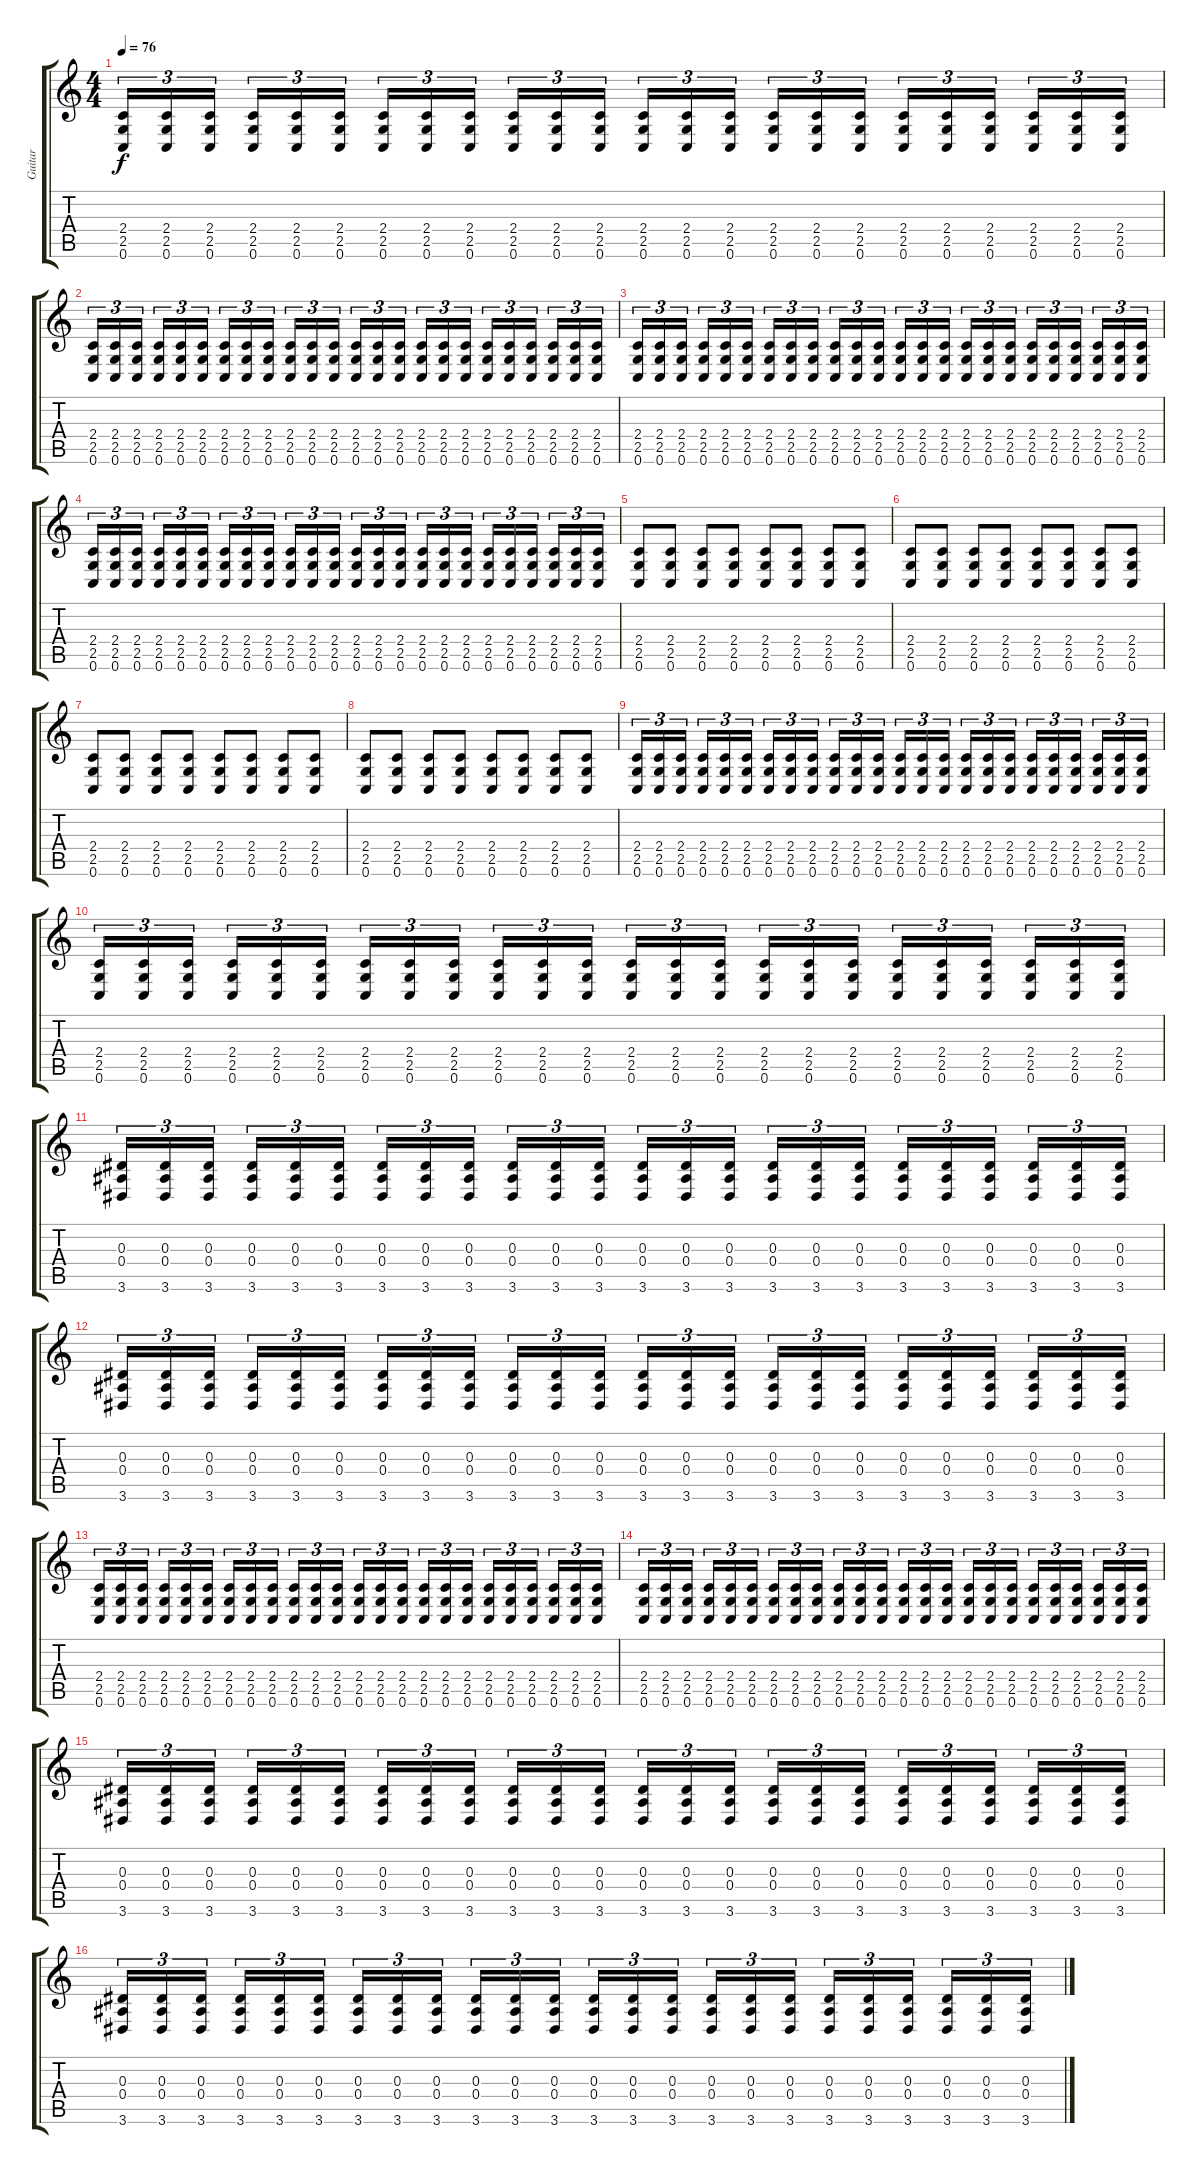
\track ("Guitar" "Guitar") {instrument distortionguitar}
\staff {score tabs}
\tuning (C4 G3 Eb3 Bb2 F2 C2) {hide}
\ts (4 4)
\tempo 76
\clef g2
\ks c
(2.4 2.5 0.6).16{tu (3 2) dy f} (2.4 2.5 0.6).16{tu (3 2)} (2.4 2.5 0.6).16{tu (3 2) beam splitsecondary} (2.4 2.5 0.6).16{tu (3 2)} (2.4 2.5 0.6).16{tu (3 2)} (2.4 2.5 0.6).16{tu (3 2)} (2.4 2.5 0.6).16{tu (3 2)} (2.4 2.5 0.6).16{tu (3 2)} (2.4 2.5 0.6).16{tu (3 2) beam splitsecondary} (2.4 2.5 0.6).16{tu (3 2)} (2.4 2.5 0.6).16{tu (3 2)} (2.4 2.5 0.6).16{tu (3 2)} (2.4 2.5 0.6).16{tu (3 2)} (2.4 2.5 0.6).16{tu (3 2)} (2.4 2.5 0.6).16{tu (3 2) beam splitsecondary} (2.4 2.5 0.6).16{tu (3 2)} (2.4 2.5 0.6).16{tu (3 2)} (2.4 2.5 0.6).16{tu (3 2)} (2.4 2.5 0.6).16{tu (3 2)} (2.4 2.5 0.6).16{tu (3 2)} (2.4 2.5 0.6).16{tu (3 2) beam splitsecondary} (2.4 2.5 0.6).16{tu (3 2)} (2.4 2.5 0.6).16{tu (3 2)} (2.4 2.5 0.6).16{tu (3 2)} |
(2.4 2.5 0.6).16{tu (3 2)} (2.4 2.5 0.6).16{tu (3 2)} (2.4 2.5 0.6).16{tu (3 2) beam splitsecondary} (2.4 2.5 0.6).16{tu (3 2)} (2.4 2.5 0.6).16{tu (3 2)} (2.4 2.5 0.6).16{tu (3 2)} (2.4 2.5 0.6).16{tu (3 2)} (2.4 2.5 0.6).16{tu (3 2)} (2.4 2.5 0.6).16{tu (3 2) beam splitsecondary} (2.4 2.5 0.6).16{tu (3 2)} (2.4 2.5 0.6).16{tu (3 2)} (2.4 2.5 0.6).16{tu (3 2)} (2.4 2.5 0.6).16{tu (3 2)} (2.4 2.5 0.6).16{tu (3 2)} (2.4 2.5 0.6).16{tu (3 2) beam splitsecondary} (2.4 2.5 0.6).16{tu (3 2)} (2.4 2.5 0.6).16{tu (3 2)} (2.4 2.5 0.6).16{tu (3 2)} (2.4 2.5 0.6).16{tu (3 2)} (2.4 2.5 0.6).16{tu (3 2)} (2.4 2.5 0.6).16{tu (3 2) beam splitsecondary} (2.4 2.5 0.6).16{tu (3 2)} (2.4 2.5 0.6).16{tu (3 2)} (2.4 2.5 0.6).16{tu (3 2)} |
(2.4 2.5 0.6).16{tu (3 2)} (2.4 2.5 0.6).16{tu (3 2)} (2.4 2.5 0.6).16{tu (3 2) beam splitsecondary} (2.4 2.5 0.6).16{tu (3 2)} (2.4 2.5 0.6).16{tu (3 2)} (2.4 2.5 0.6).16{tu (3 2)} (2.4 2.5 0.6).16{tu (3 2)} (2.4 2.5 0.6).16{tu (3 2)} (2.4 2.5 0.6).16{tu (3 2) beam splitsecondary} (2.4 2.5 0.6).16{tu (3 2)} (2.4 2.5 0.6).16{tu (3 2)} (2.4 2.5 0.6).16{tu (3 2)} (2.4 2.5 0.6).16{tu (3 2)} (2.4 2.5 0.6).16{tu (3 2)} (2.4 2.5 0.6).16{tu (3 2) beam splitsecondary} (2.4 2.5 0.6).16{tu (3 2)} (2.4 2.5 0.6).16{tu (3 2)} (2.4 2.5 0.6).16{tu (3 2)} (2.4 2.5 0.6).16{tu (3 2)} (2.4 2.5 0.6).16{tu (3 2)} (2.4 2.5 0.6).16{tu (3 2) beam splitsecondary} (2.4 2.5 0.6).16{tu (3 2)} (2.4 2.5 0.6).16{tu (3 2)} (2.4 2.5 0.6).16{tu (3 2)} |
(2.4 2.5 0.6).16{tu (3 2)} (2.4 2.5 0.6).16{tu (3 2)} (2.4 2.5 0.6).16{tu (3 2) beam splitsecondary} (2.4 2.5 0.6).16{tu (3 2)} (2.4 2.5 0.6).16{tu (3 2)} (2.4 2.5 0.6).16{tu (3 2)} (2.4 2.5 0.6).16{tu (3 2)} (2.4 2.5 0.6).16{tu (3 2)} (2.4 2.5 0.6).16{tu (3 2) beam splitsecondary} (2.4 2.5 0.6).16{tu (3 2)} (2.4 2.5 0.6).16{tu (3 2)} (2.4 2.5 0.6).16{tu (3 2)} (2.4 2.5 0.6).16{tu (3 2)} (2.4 2.5 0.6).16{tu (3 2)} (2.4 2.5 0.6).16{tu (3 2) beam splitsecondary} (2.4 2.5 0.6).16{tu (3 2)} (2.4 2.5 0.6).16{tu (3 2)} (2.4 2.5 0.6).16{tu (3 2)} (2.4 2.5 0.6).16{tu (3 2)} (2.4 2.5 0.6).16{tu (3 2)} (2.4 2.5 0.6).16{tu (3 2) beam splitsecondary} (2.4 2.5 0.6).16{tu (3 2)} (2.4 2.5 0.6).16{tu (3 2)} (2.4 2.5 0.6).16{tu (3 2)} |
(2.4 2.5 0.6).8 (2.4 2.5 0.6).8 (2.4 2.5 0.6).8 (2.4 2.5 0.6).8 (2.4 2.5 0.6).8 (2.4 2.5 0.6).8 (2.4 2.5 0.6).8 (2.4 2.5 0.6).8 |
(2.4 2.5 0.6).8 (2.4 2.5 0.6).8 (2.4 2.5 0.6).8 (2.4 2.5 0.6).8 (2.4 2.5 0.6).8 (2.4 2.5 0.6).8 (2.4 2.5 0.6).8 (2.4 2.5 0.6).8 |
(2.4 2.5 0.6).8 (2.4 2.5 0.6).8 (2.4 2.5 0.6).8 (2.4 2.5 0.6).8 (2.4 2.5 0.6).8 (2.4 2.5 0.6).8 (2.4 2.5 0.6).8 (2.4 2.5 0.6).8 |
(2.4 2.5 0.6).8 (2.4 2.5 0.6).8 (2.4 2.5 0.6).8 (2.4 2.5 0.6).8 (2.4 2.5 0.6).8 (2.4 2.5 0.6).8 (2.4 2.5 0.6).8 (2.4 2.5 0.6).8 |
(2.4 2.5 0.6).16{tu (3 2)} (2.4 2.5 0.6).16{tu (3 2)} (2.4 2.5 0.6).16{tu (3 2) beam splitsecondary} (2.4 2.5 0.6).16{tu (3 2)} (2.4 2.5 0.6).16{tu (3 2)} (2.4 2.5 0.6).16{tu (3 2)} (2.4 2.5 0.6).16{tu (3 2)} (2.4 2.5 0.6).16{tu (3 2)} (2.4 2.5 0.6).16{tu (3 2) beam splitsecondary} (2.4 2.5 0.6).16{tu (3 2)} (2.4 2.5 0.6).16{tu (3 2)} (2.4 2.5 0.6).16{tu (3 2)} (2.4 2.5 0.6).16{tu (3 2)} (2.4 2.5 0.6).16{tu (3 2)} (2.4 2.5 0.6).16{tu (3 2) beam splitsecondary} (2.4 2.5 0.6).16{tu (3 2)} (2.4 2.5 0.6).16{tu (3 2)} (2.4 2.5 0.6).16{tu (3 2)} (2.4 2.5 0.6).16{tu (3 2)} (2.4 2.5 0.6).16{tu (3 2)} (2.4 2.5 0.6).16{tu (3 2) beam splitsecondary} (2.4 2.5 0.6).16{tu (3 2)} (2.4 2.5 0.6).16{tu (3 2)} (2.4 2.5 0.6).16{tu (3 2)} |
(2.4 2.5 0.6).16{tu (3 2)} (2.4 2.5 0.6).16{tu (3 2)} (2.4 2.5 0.6).16{tu (3 2) beam splitsecondary} (2.4 2.5 0.6).16{tu (3 2)} (2.4 2.5 0.6).16{tu (3 2)} (2.4 2.5 0.6).16{tu (3 2)} (2.4 2.5 0.6).16{tu (3 2)} (2.4 2.5 0.6).16{tu (3 2)} (2.4 2.5 0.6).16{tu (3 2) beam splitsecondary} (2.4 2.5 0.6).16{tu (3 2)} (2.4 2.5 0.6).16{tu (3 2)} (2.4 2.5 0.6).16{tu (3 2)} (2.4 2.5 0.6).16{tu (3 2)} (2.4 2.5 0.6).16{tu (3 2)} (2.4 2.5 0.6).16{tu (3 2) beam splitsecondary} (2.4 2.5 0.6).16{tu (3 2)} (2.4 2.5 0.6).16{tu (3 2)} (2.4 2.5 0.6).16{tu (3 2)} (2.4 2.5 0.6).16{tu (3 2)} (2.4 2.5 0.6).16{tu (3 2)} (2.4 2.5 0.6).16{tu (3 2) beam splitsecondary} (2.4 2.5 0.6).16{tu (3 2)} (2.4 2.5 0.6).16{tu (3 2)} (2.4 2.5 0.6).16{tu (3 2)} |
(0.3 0.4 3.6).16{tu (3 2)} (0.3 0.4 3.6).16{tu (3 2)} (0.3 0.4 3.6).16{tu (3 2) beam splitsecondary} (0.3 0.4 3.6).16{tu (3 2)} (0.3 0.4 3.6).16{tu (3 2)} (0.3 0.4 3.6).16{tu (3 2)} (0.3 0.4 3.6).16{tu (3 2)} (0.3 0.4 3.6).16{tu (3 2)} (0.3 0.4 3.6).16{tu (3 2) beam splitsecondary} (0.3 0.4 3.6).16{tu (3 2)} (0.3 0.4 3.6).16{tu (3 2)} (0.3 0.4 3.6).16{tu (3 2)} (0.3 0.4 3.6).16{tu (3 2)} (0.3 0.4 3.6).16{tu (3 2)} (0.3 0.4 3.6).16{tu (3 2) beam splitsecondary} (0.3 0.4 3.6).16{tu (3 2)} (0.3 0.4 3.6).16{tu (3 2)} (0.3 0.4 3.6).16{tu (3 2)} (0.3 0.4 3.6).16{tu (3 2)} (0.3 0.4 3.6).16{tu (3 2)} (0.3 0.4 3.6).16{tu (3 2) beam splitsecondary} (0.3 0.4 3.6).16{tu (3 2)} (0.3 0.4 3.6).16{tu (3 2)} (0.3 0.4 3.6).16{tu (3 2)} |
(0.3 0.4 3.6).16{tu (3 2)} (0.3 0.4 3.6).16{tu (3 2)} (0.3 0.4 3.6).16{tu (3 2) beam splitsecondary} (0.3 0.4 3.6).16{tu (3 2)} (0.3 0.4 3.6).16{tu (3 2)} (0.3 0.4 3.6).16{tu (3 2)} (0.3 0.4 3.6).16{tu (3 2)} (0.3 0.4 3.6).16{tu (3 2)} (0.3 0.4 3.6).16{tu (3 2) beam splitsecondary} (0.3 0.4 3.6).16{tu (3 2)} (0.3 0.4 3.6).16{tu (3 2)} (0.3 0.4 3.6).16{tu (3 2)} (0.3 0.4 3.6).16{tu (3 2)} (0.3 0.4 3.6).16{tu (3 2)} (0.3 0.4 3.6).16{tu (3 2) beam splitsecondary} (0.3 0.4 3.6).16{tu (3 2)} (0.3 0.4 3.6).16{tu (3 2)} (0.3 0.4 3.6).16{tu (3 2)} (0.3 0.4 3.6).16{tu (3 2)} (0.3 0.4 3.6).16{tu (3 2)} (0.3 0.4 3.6).16{tu (3 2) beam splitsecondary} (0.3 0.4 3.6).16{tu (3 2)} (0.3 0.4 3.6).16{tu (3 2)} (0.3 0.4 3.6).16{tu (3 2)} |
(2.4 2.5 0.6).16{tu (3 2)} (2.4 2.5 0.6).16{tu (3 2)} (2.4 2.5 0.6).16{tu (3 2) beam splitsecondary} (2.4 2.5 0.6).16{tu (3 2)} (2.4 2.5 0.6).16{tu (3 2)} (2.4 2.5 0.6).16{tu (3 2)} (2.4 2.5 0.6).16{tu (3 2)} (2.4 2.5 0.6).16{tu (3 2)} (2.4 2.5 0.6).16{tu (3 2) beam splitsecondary} (2.4 2.5 0.6).16{tu (3 2)} (2.4 2.5 0.6).16{tu (3 2)} (2.4 2.5 0.6).16{tu (3 2)} (2.4 2.5 0.6).16{tu (3 2)} (2.4 2.5 0.6).16{tu (3 2)} (2.4 2.5 0.6).16{tu (3 2) beam splitsecondary} (2.4 2.5 0.6).16{tu (3 2)} (2.4 2.5 0.6).16{tu (3 2)} (2.4 2.5 0.6).16{tu (3 2)} (2.4 2.5 0.6).16{tu (3 2)} (2.4 2.5 0.6).16{tu (3 2)} (2.4 2.5 0.6).16{tu (3 2) beam splitsecondary} (2.4 2.5 0.6).16{tu (3 2)} (2.4 2.5 0.6).16{tu (3 2)} (2.4 2.5 0.6).16{tu (3 2)} |
(2.4 2.5 0.6).16{tu (3 2)} (2.4 2.5 0.6).16{tu (3 2)} (2.4 2.5 0.6).16{tu (3 2) beam splitsecondary} (2.4 2.5 0.6).16{tu (3 2)} (2.4 2.5 0.6).16{tu (3 2)} (2.4 2.5 0.6).16{tu (3 2)} (2.4 2.5 0.6).16{tu (3 2)} (2.4 2.5 0.6).16{tu (3 2)} (2.4 2.5 0.6).16{tu (3 2) beam splitsecondary} (2.4 2.5 0.6).16{tu (3 2)} (2.4 2.5 0.6).16{tu (3 2)} (2.4 2.5 0.6).16{tu (3 2)} (2.4 2.5 0.6).16{tu (3 2)} (2.4 2.5 0.6).16{tu (3 2)} (2.4 2.5 0.6).16{tu (3 2) beam splitsecondary} (2.4 2.5 0.6).16{tu (3 2)} (2.4 2.5 0.6).16{tu (3 2)} (2.4 2.5 0.6).16{tu (3 2)} (2.4 2.5 0.6).16{tu (3 2)} (2.4 2.5 0.6).16{tu (3 2)} (2.4 2.5 0.6).16{tu (3 2) beam splitsecondary} (2.4 2.5 0.6).16{tu (3 2)} (2.4 2.5 0.6).16{tu (3 2)} (2.4 2.5 0.6).16{tu (3 2)} |
(0.3 0.4 3.6).16{tu (3 2)} (0.3 0.4 3.6).16{tu (3 2)} (0.3 0.4 3.6).16{tu (3 2) beam splitsecondary} (0.3 0.4 3.6).16{tu (3 2)} (0.3 0.4 3.6).16{tu (3 2)} (0.3 0.4 3.6).16{tu (3 2)} (0.3 0.4 3.6).16{tu (3 2)} (0.3 0.4 3.6).16{tu (3 2)} (0.3 0.4 3.6).16{tu (3 2) beam splitsecondary} (0.3 0.4 3.6).16{tu (3 2)} (0.3 0.4 3.6).16{tu (3 2)} (0.3 0.4 3.6).16{tu (3 2)} (0.3 0.4 3.6).16{tu (3 2)} (0.3 0.4 3.6).16{tu (3 2)} (0.3 0.4 3.6).16{tu (3 2) beam splitsecondary} (0.3 0.4 3.6).16{tu (3 2)} (0.3 0.4 3.6).16{tu (3 2)} (0.3 0.4 3.6).16{tu (3 2)} (0.3 0.4 3.6).16{tu (3 2)} (0.3 0.4 3.6).16{tu (3 2)} (0.3 0.4 3.6).16{tu (3 2) beam splitsecondary} (0.3 0.4 3.6).16{tu (3 2)} (0.3 0.4 3.6).16{tu (3 2)} (0.3 0.4 3.6).16{tu (3 2)} |
(0.3 0.4 3.6).16{tu (3 2)} (0.3 0.4 3.6).16{tu (3 2)} (0.3 0.4 3.6).16{tu (3 2) beam splitsecondary} (0.3 0.4 3.6).16{tu (3 2)} (0.3 0.4 3.6).16{tu (3 2)} (0.3 0.4 3.6).16{tu (3 2)} (0.3 0.4 3.6).16{tu (3 2)} (0.3 0.4 3.6).16{tu (3 2)} (0.3 0.4 3.6).16{tu (3 2) beam splitsecondary} (0.3 0.4 3.6).16{tu (3 2)} (0.3 0.4 3.6).16{tu (3 2)} (0.3 0.4 3.6).16{tu (3 2)} (0.3 0.4 3.6).16{tu (3 2)} (0.3 0.4 3.6).16{tu (3 2)} (0.3 0.4 3.6).16{tu (3 2) beam splitsecondary} (0.3 0.4 3.6).16{tu (3 2)} (0.3 0.4 3.6).16{tu (3 2)} (0.3 0.4 3.6).16{tu (3 2)} (0.3 0.4 3.6).16{tu (3 2)} (0.3 0.4 3.6).16{tu (3 2)} (0.3 0.4 3.6).16{tu (3 2) beam splitsecondary} (0.3 0.4 3.6).16{tu (3 2)} (0.3 0.4 3.6).16{tu (3 2)} (0.3 0.4 3.6).16{tu (3 2)}
